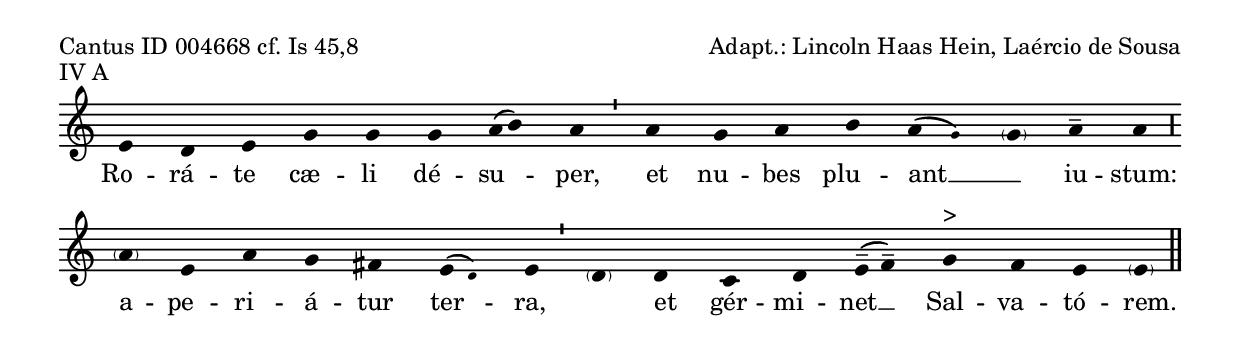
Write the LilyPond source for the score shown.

\version "2.24.1"

\include "gregorian.ly"
\include "../../../modules/lilypond/neums.ily"
\include "../../../modules/lilypond/layout.ily"
\include "../../../modules/lilypond/lyrics.ily"
\include "../../../modules/lilypond/symbols.ily"

antiphonChant = \relative c'' {
  \AntiphonSignature
  \C a g a c c c \CC d e \C d
  \divisioMinima
  d c d e \CL d c \Cp c \E d \C d
  \divisioMaior
  \Cp d \C a d c b \CL a g \C a
  \divisioMinima
  \Cp g \C g f g \EE a bes \Ldim c \C bes \C a \Cp a
  \finalis
}

antiphonLyrics = \lyricmode {
  Ro -- rá -- te cæ -- li dé -- su -- per,
  et nu -- bes plu -- ant __ _ iu -- stum:
  a -- pe -- ri -- á -- tur ter -- ra,
  _ et gér -- mi -- net __ Sal -- va -- tó -- rem.
}

antiphonLyricsPt = \lyricmode {
  Do al -- to, ó céus, or -- va -- lhai
  e~as nu -- vens cho -- vam __ o jus -- to;
  _ que se a -- bra~a ter -- ra
  e ger -- mi -- ne o __ Sal -- va -- dor.
}

\GregorianTranscriptionLayout

\header {
  meter = "Cantus ID 004668 cf. Is 45,8"
  arranger = "Adapt.: Lincoln Haas Hein, Laércio de Sousa"
}

\score {
  \header {
    piece = "IV A"
  }

  \new GregorianTranscriptionStaff <<
    \new GregorianTranscriptionVoice = "antiphon" {
      \transpose c g, \antiphonChant
    }

    \new GregorianTranscriptionLyrics \lyricsto "antiphon" \antiphonLyrics
    \new GregorianTranscriptionAltLyrics \lyricsto "antiphon" \antiphonLyricsPt
  >>
}